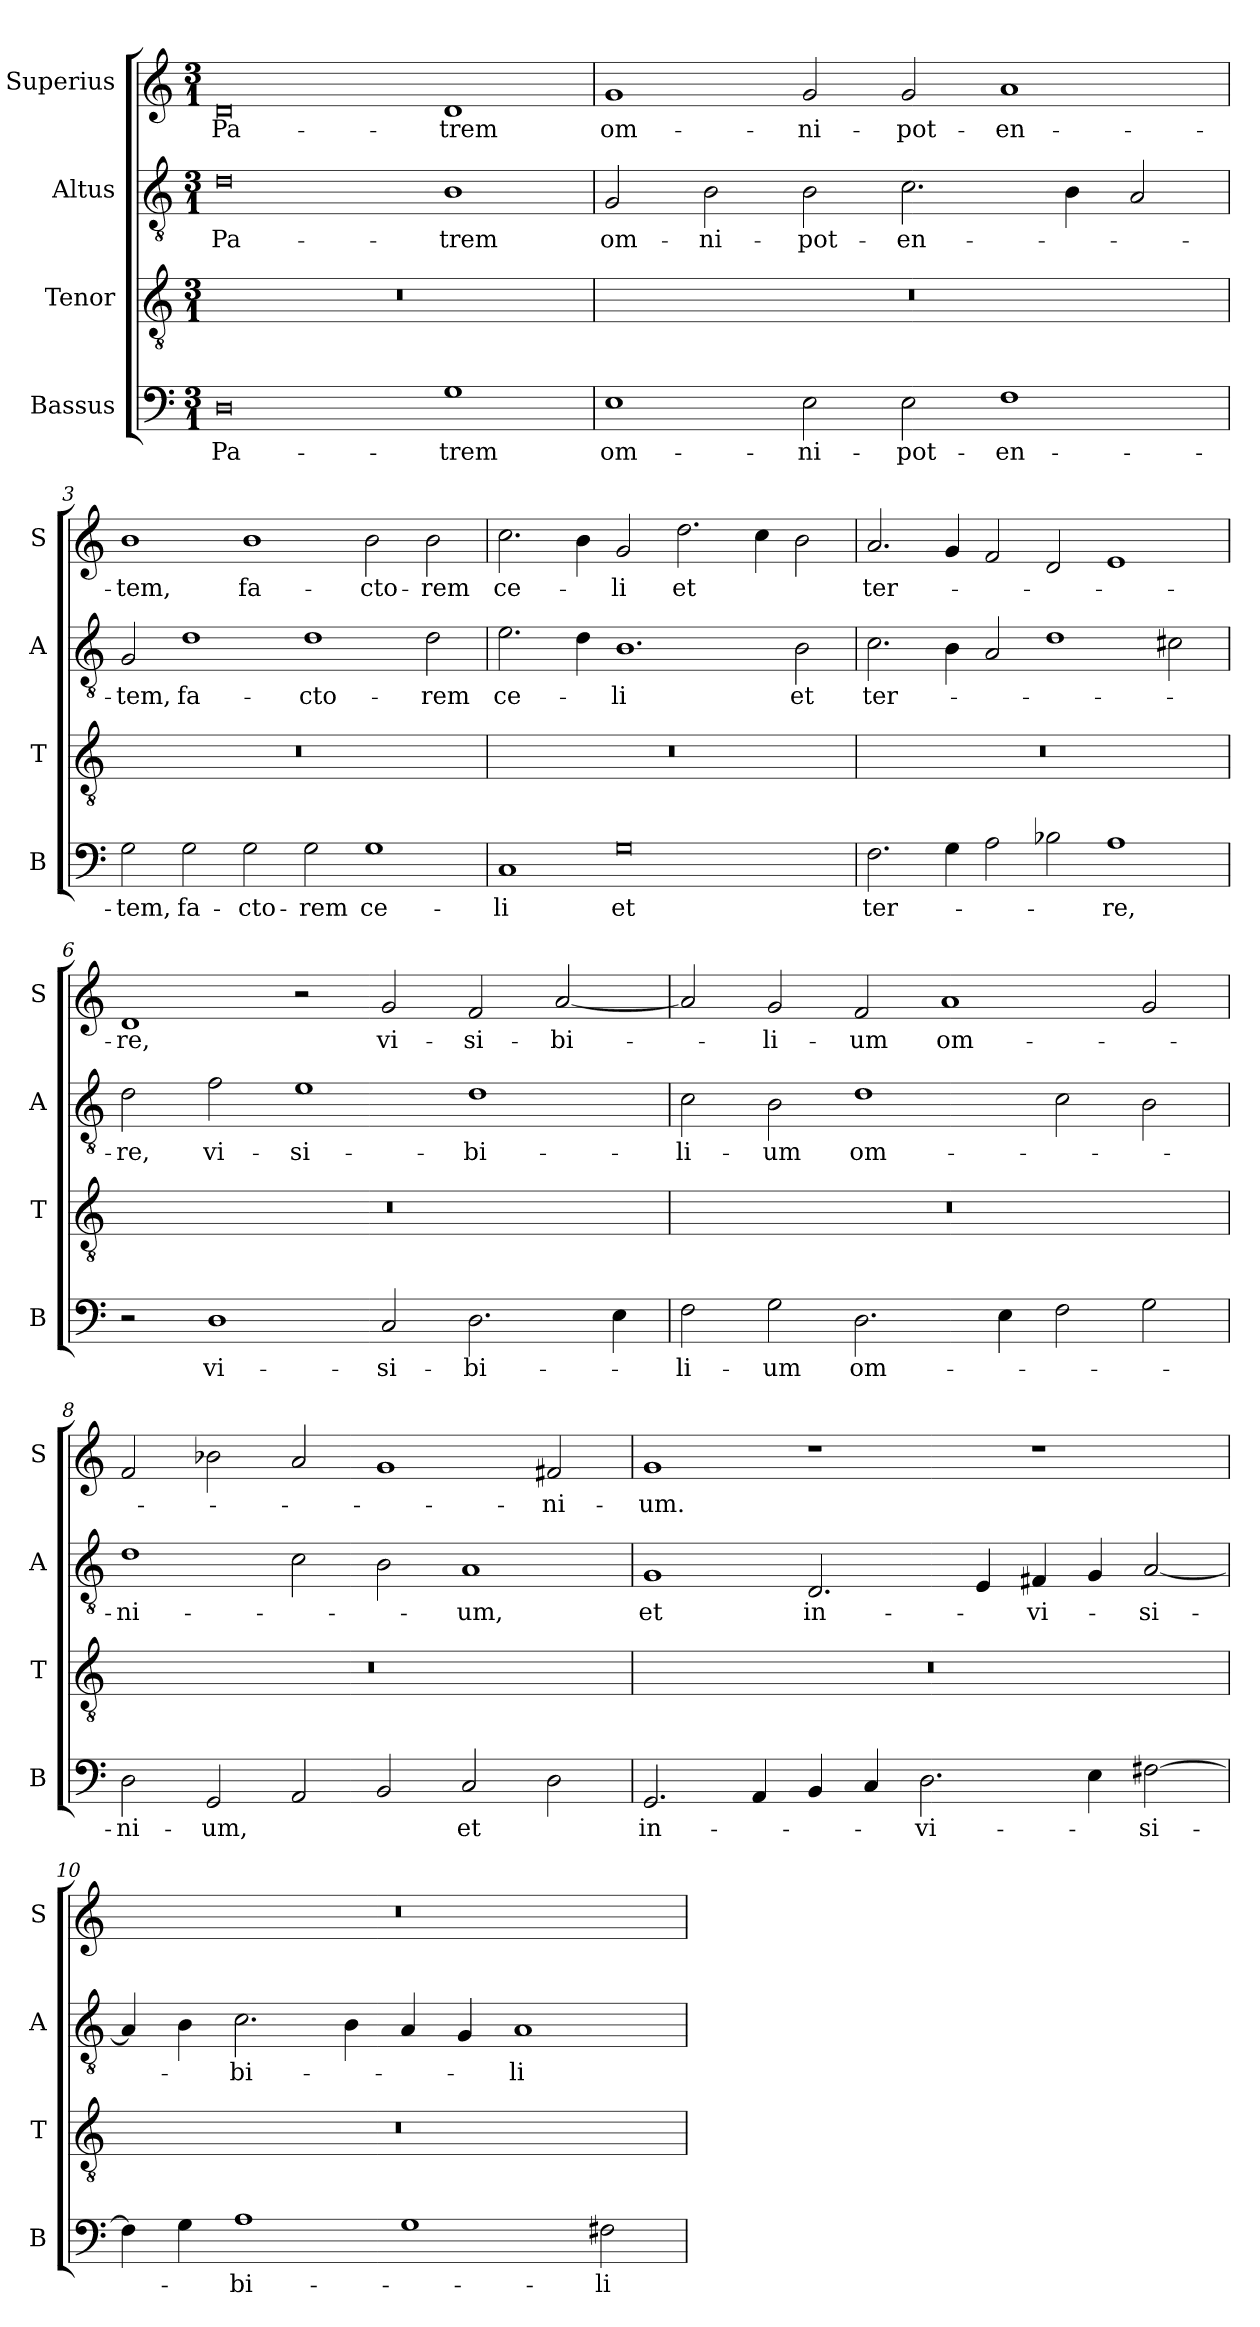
**kern	**text	**kern	**kern	**text	**kern	**text
*part4	*part4	*part3	*part2	*part2	*part1	*part1
*staff4	*staff4	*staff3	*staff2	*staff2	*staff1	*staff1
*I"Bassus	*	*I"Tenor	*I"Altus	*	*I"Superius	*
*I'B	*	*I'T	*I'A	*	*I'S	*
*clefF4	*	*clefGv2	*clefGv2	*	*clefG2	*
*k[]	*	*k[]	*k[]	*	*k[]	*
*M3/1	*	*M3/1	*M3/1	*	*M3/1	*
=1	=1	=1	=1	=1	=1	=1
0D	Pa-	0.r	0d	Pa-	0d	Pa-
1G	-trem	.	1B	-trem	1d	-trem
=2	=2	=2	=2	=2	=2	=2
1E	om-	0.r	2G	om-	1g	om-
.	.	.	2B	-ni-	.	.
2E	-ni-	.	2B	-pot-	2g	-ni-
2E	-pot-	.	2.c	-en-	2g	-pot-
1F	-en-	.	.	.	1a	-en-
.	.	.	4B	.	.	.
.	.	.	2A	.	.	.
=3	=3	=3	=3	=3	=3	=3
2G	-tem,	0.r	2G	-tem,	1b	-tem,
!	!LO:LY:i	!	!	!LO:LY:i	!	!
2G	fa-	.	1d	fa-	.	.
!	!LO:LY:i	!	!	!	!	!
2G	-cto-	.	.	.	1b	fa-
!	!LO:LY:i	!	!	!LO:LY:i	!	!
2G	-rem	.	1d	-cto-	.	.
!	!LO:LY:i	!	!	!	!	!
1G	ce-	.	.	.	2b	-cto-
!	!	!	!	!LO:LY:i	!	!
.	.	.	2d	-rem	2b	-rem
=4	=4	=4	=4	=4	=4	=4
!	!LO:LY:i	!	!	!LO:LY:i	!	!
1C	-li	0.r	2.e	ce-	2.cc	ce-
.	.	.	4d	.	4b	.
!	!LO:LY:i	!	!	!LO:LY:i	!	!
0G	et	.	1.B	-li	2g	-li
.	.	.	.	.	2.dd	et
.	.	.	.	.	4cc	.
!	!	!	!	!LO:LY:i	!	!
.	.	.	2B	et	2b	.
=5	=5	=5	=5	=5	=5	=5
!	!LO:LY:i	!	!	!LO:LY:i	!	!
2.F	ter-	0.r	2.c	ter-	2.a	ter-
4G	.	.	4B	.	4g	.
2A	.	.	2A	.	2f	.
2B-X	.	.	1d	.	2d	.
!	!LO:LY:i	!	!	!	!	!
1A	-re,	.	.	.	1e	.
.	.	.	2c#X	.	.	.
=6	=6	=6	=6	=6	=6	=6
!	!	!	!	!LO:LY:i	!	!
2r	.	0.r	2d	-re,	1d	-re,
!	!	!	!	!LO:LY:i	!	!
1D	vi-	.	2f	vi-	.	.
!	!	!	!	!LO:LY:i	!	!
.	.	.	1e	-si-	2r	.
2C	-si-	.	.	.	2g	vi-
!	!	!	!	!LO:LY:i	!	!
2.D	-bi-	.	1d	-bi-	2f	-si-
.	.	.	.	.	[2a	-bi-
4E	.	.	.	.	.	.
=7	=7	=7	=7	=7	=7	=7
!	!	!	!	!LO:LY:i	!	!
2F	-li-	0.r	2c	-li-	2a]	.
!	!	!	!	!LO:LY:i	!	!
2G	-um	.	2B	-um	2g	-li-
!	!	!	!	!LO:LY:i	!	!
2.D	om-	.	1d	om-	2f	-um
.	.	.	.	.	1a	om-
4E	.	.	.	.	.	.
2F	.	.	2c	.	.	.
2G	.	.	2B	.	2g	.
=8	=8	=8	=8	=8	=8	=8
!	!	!	!	!LO:LY:i	!	!
2D	-ni-	0.r	1d	-ni-	2f	.
2GG	-um,	.	.	.	2b-X	.
2AA	.	.	2c	.	2a	.
2BB	.	.	2B	.	1g	.
!	!	!	!	!LO:LY:i	!	!
2C	et	.	1A	-um,	.	.
2D	.	.	.	.	2f#X	-ni-
=9	=9	=9	=9	=9	=9	=9
!	!	!	!	!LO:LY:i	!	!
2.GG	in-	0.r	1G	et	1g	-um.
4AA	.	.	.	.	.	.
!	!	!	!	!LO:LY:i	!	!
4BB	.	.	2.D	in-	1r	.
4C	.	.	.	.	.	.
2.D	-vi-	.	.	.	.	.
.	.	.	4E	.	.	.
!	!	!	!	!LO:LY:i	!	!
.	.	.	4F#i	-vi-	1r	.
4E	.	.	4G	.	.	.
!	!	!	!	!LO:LY:i	!	!
[2F#i	-si-	.	[2A	-si-	.	.
=10	=10	=10	=10	=10	=10	=10
4F#]	.	0.r	4A]	.	0.r	.
4G	.	.	4B	.	.	.
!	!	!	!	!LO:LY:i	!	!
1A	-bi-	.	2.c	-bi-	.	.
.	.	.	4B	.	.	.
1G	.	.	4A	.	.	.
.	.	.	4G	.	.	.
!	!	!	!	!LO:LY:i	!	!
.	.	.	1A	-li-	.	.
2F#X	-li-	.	.	.	.	.
=	=	=	=	=	=	=
*-	*-	*-	*-	*-	*-	*-
